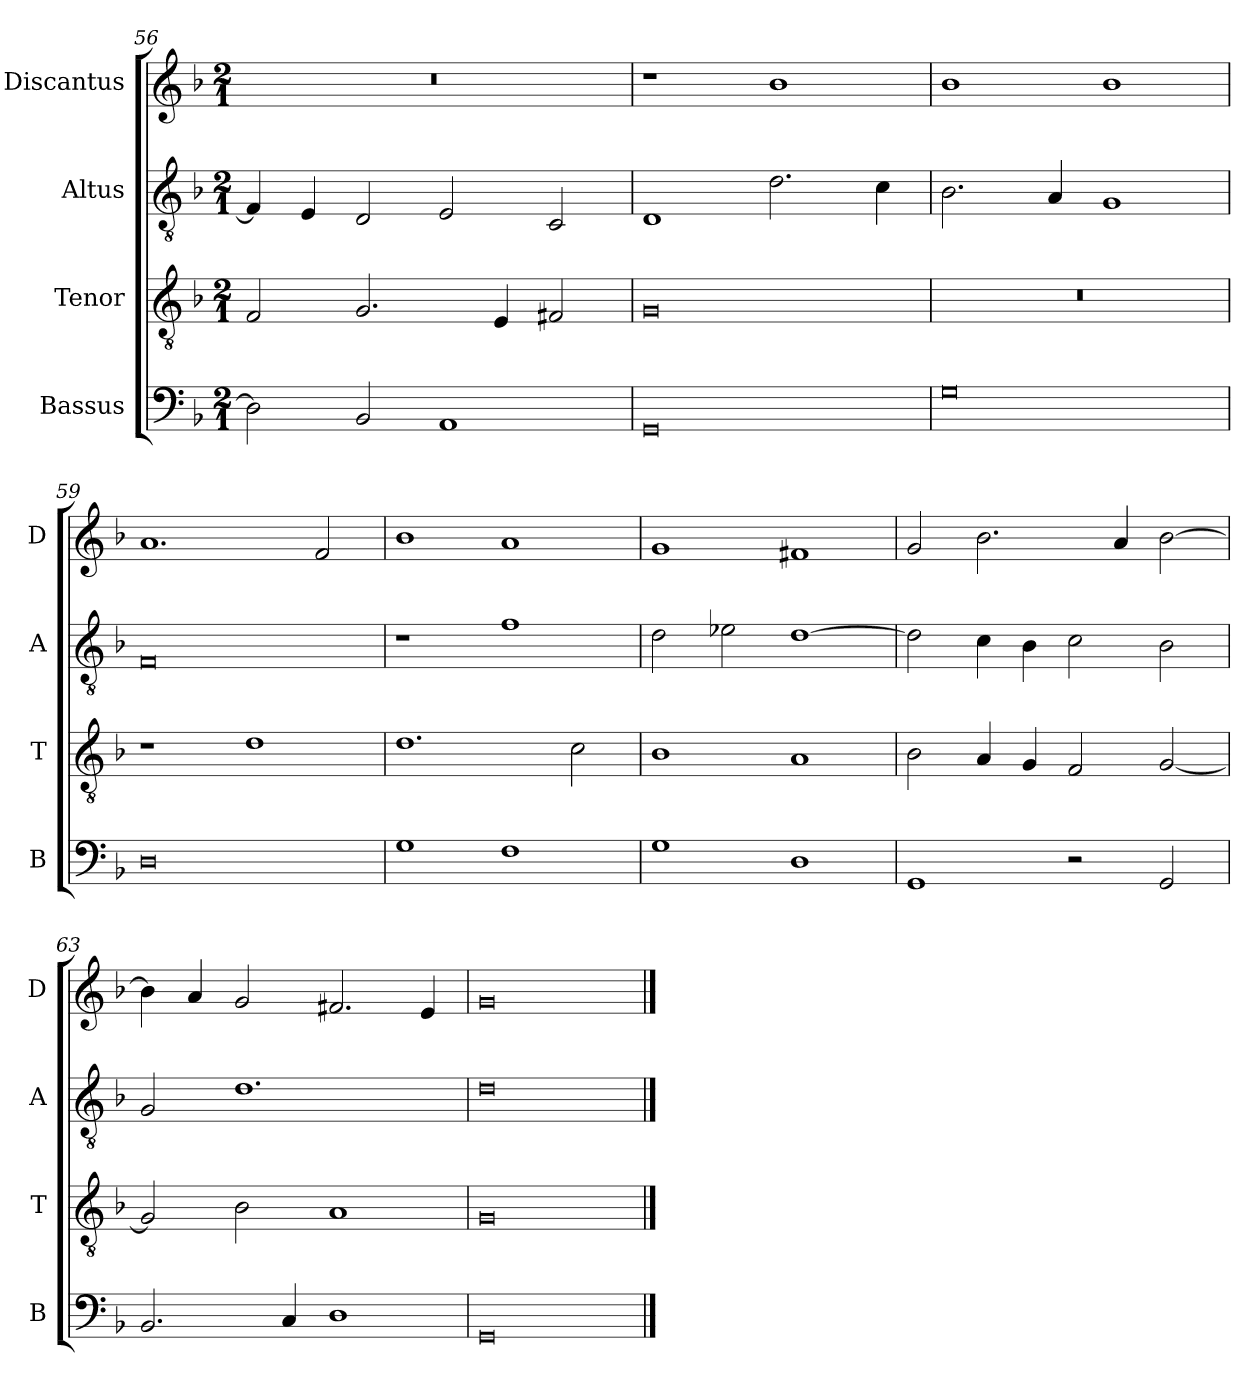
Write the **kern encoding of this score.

**kern	**kern	**kern	**kern
*part4	*part3	*part2	*part1
*staff4	*staff3	*staff2	*staff1
*I"Bassus	*I"Tenor	*I"Altus	*I"Discantus
*I'B	*I'T	*I'A	*I'D
*clefF4	*clefGv2	*clefGv2	*clefG2
*k[b-]	*k[b-]	*k[b-]	*k[b-]
*M2/1	*M2/1	*M2/1	*M2/1
=56	=56	=56	=56
2D\]	2F/	4F/]	0r
.	.	4E/	.
2BB-/	2.G/	2D/	.
1AA	.	2E/	.
.	4E/	.	.
.	2F#X/	2C/	.
=57	=57	=57	=57
0GG	0G	1D	1r
.	.	2.d\	1b-
.	.	4c\	.
=58	=58	=58	=58
0G	0r	2.B-\	1b-
.	.	4A/	.
.	.	1G	1b-
=59	=59	=59	=59
0D	1r	0F	1.a
.	1d	.	.
.	.	.	2f/
=60	=60	=60	=60
1G	1.d	1r	1b-
1F	.	1f	1a
.	2c\	.	.
=61	=61	=61	=61
1G	1B-	2d\	1g
.	.	2e-X\	.
1D	1A	[1d	1f#X
=62	=62	=62	=62
1GG	2B-\	2d\]	2g/
.	4A/	4c\	2.b-\
.	4G/	4B-\	.
2r	2F/	2c\	.
.	.	.	4a/
2GG/	[2G/	2B-\	[2b-\
=63	=63	=63	=63
2.BB-/	2G/]	2G/	4b-\]
.	.	.	4a/
.	2B-\	1.d	2g/
4C/	.	.	.
1D	1A	.	2.f#X/
.	.	.	4e/
=64	=64	=64	=64
0GG	0G	0d	0g
==	==	==	==
*-	*-	*-	*-
